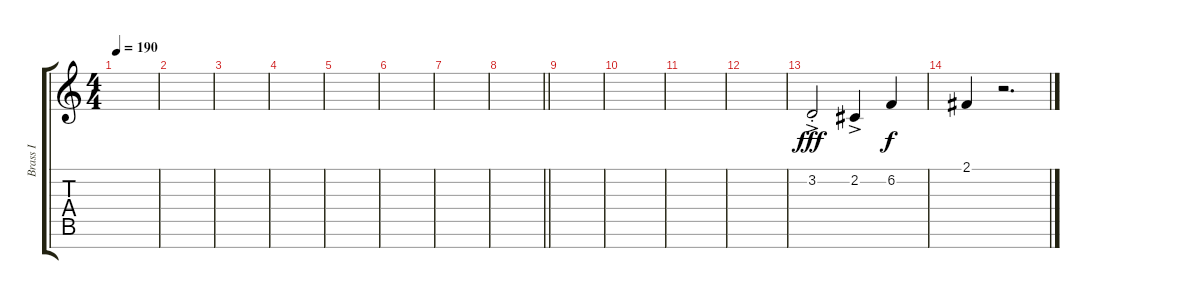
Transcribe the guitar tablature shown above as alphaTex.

\track ("Brass I" "Brass I") {instrument frenchhorn}
\staff {score tabs}
\tuning (E4 B3 G3 D3 A2 E2 B1) {hide}
\ts (4 4)
\tempo 190
\clef g2
\ks c
|
|
|
|
|
|
|
\barLineRight lightlight
|
\section ("" "")
|
|
|
|
3.2{ac st}.2{dy fff} 2.2{ac}.4 6.2.4{dy f} |
2.1.4 r.2{d}
